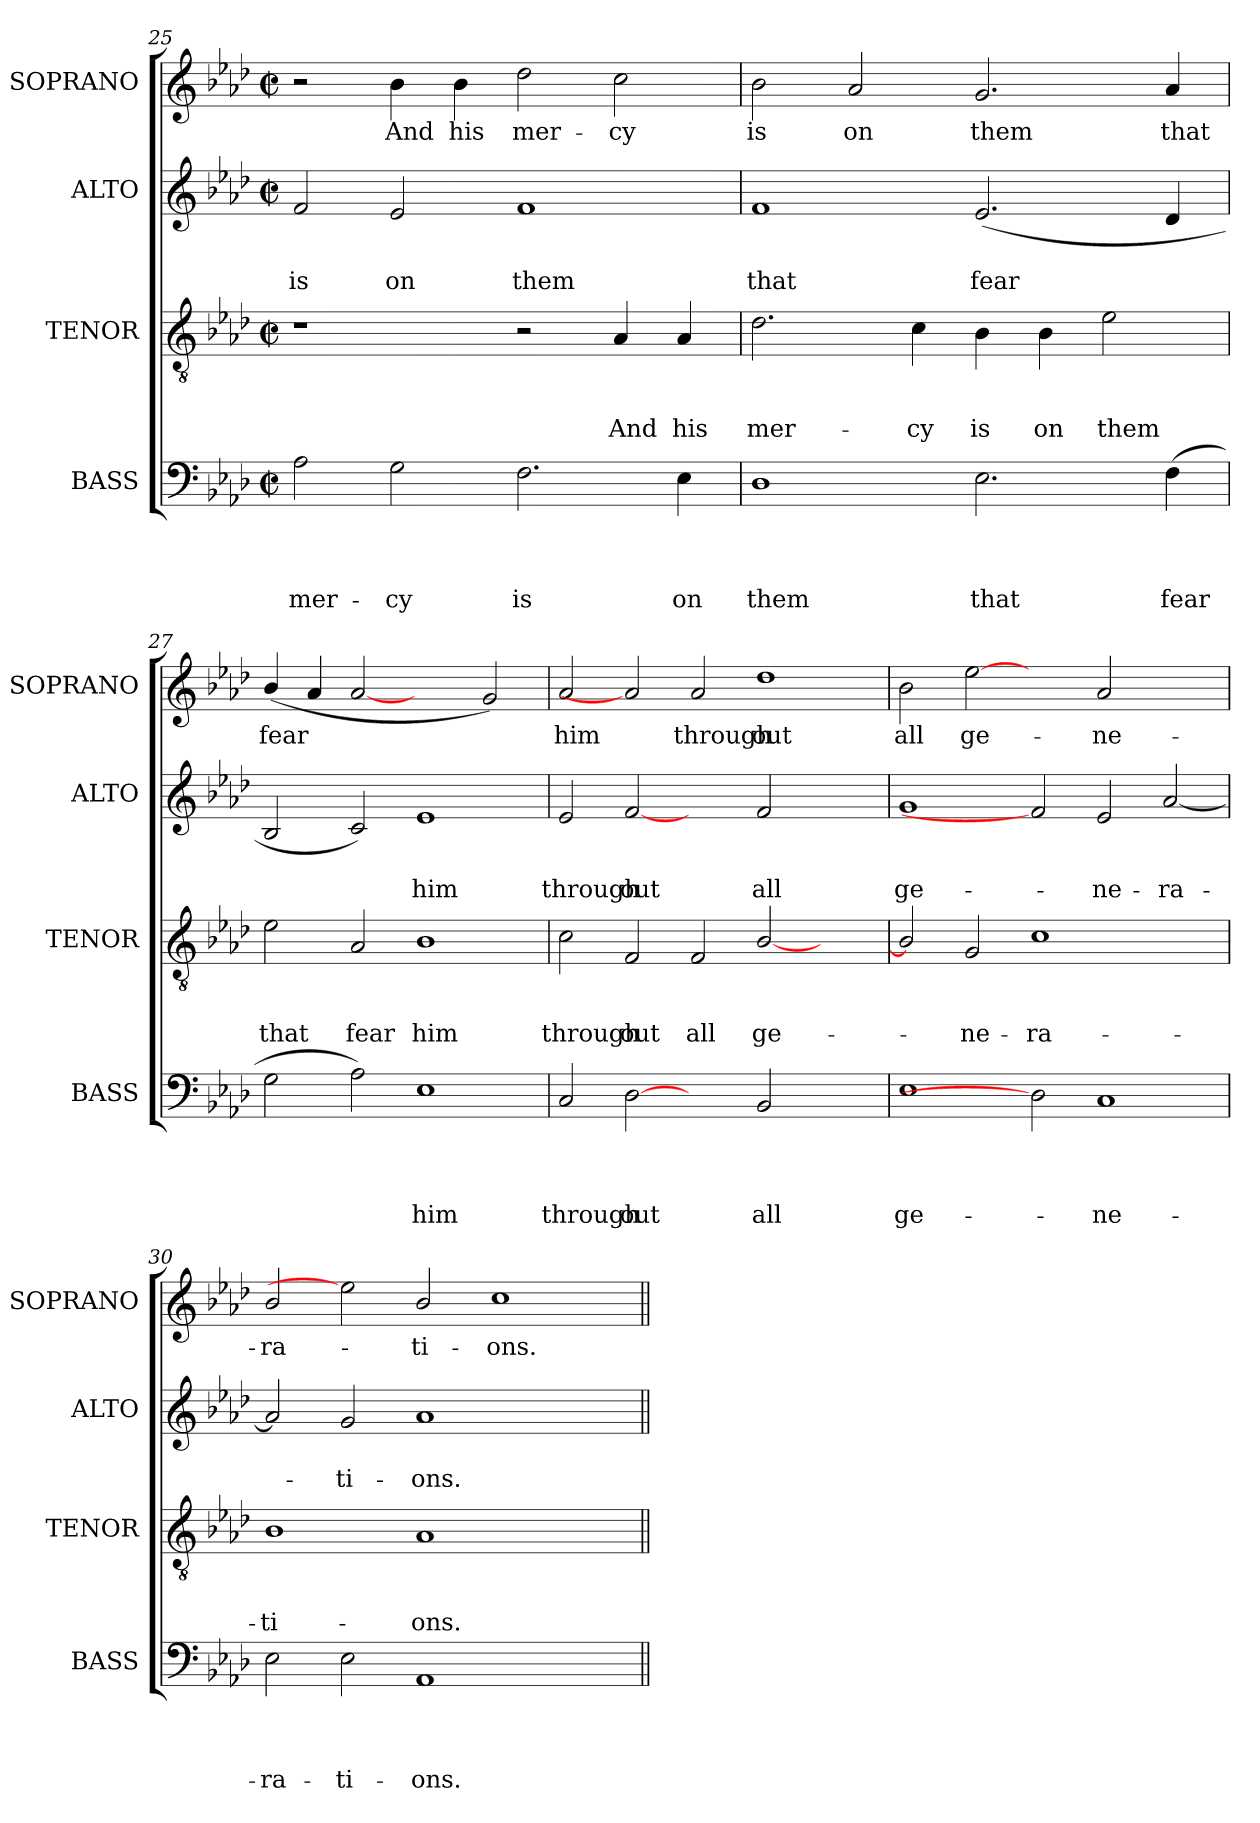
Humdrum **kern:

**kern	**text	**text	**text	**text	**kern	**text	**text	**text	**kern	**text	**text	**kern	**text
*part4	*part4	*part4	*part4	*part4	*part3	*part3	*part3	*part3	*part2	*part2	*part2	*part1	*part1
*staff4	*staff4	*staff4	*staff4	*staff4	*staff3	*staff3	*staff3	*staff3	*staff2	*staff2	*staff2	*staff1	*staff1
*I"BASS	*	*	*	*	*I"TENOR	*	*	*	*I"ALTO	*	*	*I"SOPRANO	*
*I'BASS	*	*	*	*	*I'TENOR	*	*	*	*I'ALTO	*	*	*I'SOPRANO	*
*clefF4	*	*	*	*	*clefGv2	*	*	*	*clefG2	*	*	*clefG2	*
*k[b-e-a-d-]	*	*	*	*	*k[b-e-a-d-]	*	*	*	*k[b-e-a-d-]	*	*	*k[b-e-a-d-]	*
*A-:	*	*	*	*	*A-:	*	*	*	*A-:	*	*	*A-:	*
*M2/2	*	*	*	*	*M2/2	*	*	*	*M2/2	*	*	*M2/2	*
*met(c|)	*	*	*	*	*met(c|)	*	*	*	*met(c|)	*	*	*met(c|)	*
=25	=25	=25	=25	=25	=25	=25	=25	=25	=25	=25	=25	=25	=25
!	!	!	!	!LO:LY:b	!	!	!	!	!	!	!LO:LY:b	!	!
2A-\	.	.	.	mer-	1r	.	.	.	2f/	.	is	2r	.
!	!	!	!	!LO:LY:b	!	!	!	!	!	!	!LO:LY:b	!	!LO:LY:b
2G\	.	.	.	-cy	.	.	.	.	2e-/	.	on	4b-\	And
!	!	!	!	!	!	!	!	!	!	!	!	!	!LO:LY:b
.	.	.	.	.	.	.	.	.	.	.	.	4b-\	his
!	!	!	!	!LO:LY:b	!	!	!	!	!	!	!LO:LY:b	!	!LO:LY:b
2.F\	.	.	.	is	2r	.	.	.	1f	.	them	2dd-\	mer-
!	!	!	!	!	!	!	!	!LO:LY:b	!	!	!	!	!LO:LY:b
.	.	.	.	.	4A-/	.	.	And	.	.	.	2cc\	-cy
!	!	!	!	!LO:LY:b	!	!	!	!LO:LY:b	!	!	!	!	!
4E-\	.	.	.	on	4A-/	.	.	his	.	.	.	.	.
!!LO:LB:g=z
=26	=26	=26	=26	=26	=26	=26	=26	=26	=26	=26	=26	=26	=26
!	!	!	!	!LO:LY:b	!	!	!	!LO:LY:b	!	!	!LO:LY:b	!	!LO:LY:b
1D-	.	.	.	them	2.d-\	.	.	mer-	1f	.	that	2b-\	is
!	!	!	!	!	!	!	!	!	!	!	!	!	!LO:LY:b
.	.	.	.	.	.	.	.	.	.	.	.	2a-/	on
!	!	!	!	!	!	!	!	!LO:LY:b	!	!	!	!	!
.	.	.	.	.	4c\	.	.	-cy	.	.	.	.	.
!	!	!	!	!LO:LY:b	!	!	!	!LO:LY:b	!	!	!LO:LY:b	!	!LO:LY:b
2.E-\	.	.	.	that	4B-\	.	.	is	(<2.e-/	.	fear	2.g/	them
!	!	!	!	!	!	!	!	!LO:LY:b	!	!	!	!	!
.	.	.	.	.	4B-\	.	.	on	.	.	.	.	.
!	!	!	!	!	!	!	!	!LO:LY:b	!	!	!	!	!
.	.	.	.	.	2e-\	.	.	them	.	.	.	.	.
!	!	!	!	!LO:LY:b	!	!	!	!	!	!	!	!	!LO:LY:b
(>4F\	.	.	.	fear	.	.	.	.	4d-/	.	.	4a-/	that
=27	=27	=27	=27	=27	=27	=27	=27	=27	=27	=27	=27	=27	=27
!	!	!	!	!	!	!	!	!LO:LY:b	!	!	!	!	!LO:LY:b
2G\	.	.	.	.	2e-\	.	.	that	2B-/	.	.	(<4b-/	fear
.	.	.	.	.	.	.	.	.	.	.	.	4a-/	.
!	!	!	!	!	!	!	!	!LO:LY:b	!	!	!	!	!
2A-\)	.	.	.	.	2A-/	.	.	fear	2c/)	.	.	[2a-	.
!	!	!	!	!LO:LY:b	!	!	!	!LO:LY:b	!	!	!LO:LY:b	!	!
1E-	.	.	.	him	1B-	.	.	him	1e-	.	him	2ryy	.
.	.	.	.	.	.	.	.	.	.	.	.	2g/)	.
=28	=28	=28	=28	=28	=28	=28	=28	=28	=28	=28	=28	=28	=28
!	!	!	!	!LO:LY:b	!	!	!	!LO:LY:b	!	!	!LO:LY:b	!	!LO:LY:b
2C/	.	.	.	through-	2c\	.	.	through-	2e-/	.	through-	2a-/	him
!	!	!	!	!LO:LY:b	!	!	!	!LO:LY:b	!	!	!LO:LY:b	!	!
[2D-	.	.	.	-out	2F/	.	.	-out	[2f	.	-out	2a-]	.
!	!	!	!	!	!	!	!	!LO:LY:b	!	!	!	!	!LO:LY:b
2ryy	.	.	.	.	2F/	.	.	all	2ryy	.	.	2a-/	through-
!	!	!	!	!LO:LY:b	!	!	!	!LO:LY:b	!	!	!LO:LY:b	!	!LO:LY:b:rj
2BB-/	.	.	.	all	[<2B-/	.	.	ge-	2f/	.	all	1dd-	-out
2ryy	.	.	.	.	2ryy	.	.	.	2ryy	.	.	.	.
=29	=29	=29	=29	=29	=29	=29	=29	=29	=29	=29	=29	=29	=29
!	!	!	!	!LO:LY:b	!	!	!	!	!	!	!LO:LY:b	!	!LO:LY:b
1E-	.	.	.	ge-	2B-/]	.	.	.	1g	.	ge-	2b-\	all
!	!	!	!	!	!	!	!	!LO:LY:b	!	!	!	!	!LO:LY:b
.	.	.	.	.	2G/	.	.	-ne-	.	.	.	[2ee-	ge-
!	!	!	!	!	!	!	!	!LO:LY:b	!	!	!	!	!
2D-]	.	.	.	.	1c	.	.	-ra-	2f]	.	.	2ryy	.
!	!	!	!	!LO:LY:b	!	!	!	!	!	!	!LO:LY:b	!	!LO:LY:b
1C	.	.	.	-ne-	.	.	.	.	2e-/	.	-ne-	2a-/	-ne-
!	!	!	!	!	!	!	!	!	!	!	!LO:LY:b	!	!
.	.	.	.	.	2ryy	.	.	.	[<2a-/	.	-ra-	2ryy	.
=30	=30	=30	=30	=30	=30	=30	=30	=30	=30	=30	=30	=30	=30
!	!	!	!	!LO:LY:b	!	!	!	!LO:LY:b	!	!	!	!	!LO:LY:b
2E-\	.	.	.	-ra-	1B-	.	.	-ti-	2a-/]	.	.	2b-/	-ra-
!	!	!	!	!LO:LY:b	!	!	!	!	!	!	!LO:LY:b	!	!
2E-\	.	.	.	-ti-	.	.	.	.	2g/	.	-ti-	2ee-]	.
!	!	!	!	!LO:LY:b	!	!	!	!LO:LY:b	!	!	!LO:LY:b	!	!LO:LY:b
1AA-	.	.	.	-ons.	1A-	.	.	-ons.	1a-	.	-ons.	2b-/	-ti-
!	!	!	!	!	!	!	!	!	!	!	!	!	!LO:LY:b
.	.	.	.	.	.	.	.	.	.	.	.	1cc	-ons.
2ryy	.	.	.	.	2ryy	.	.	.	2ryy	.	.	.	.
=||	=||	=||	=||	=||	=||	=||	=||	=||	=||	=||	=||	=||	=||
*-	*-	*-	*-	*-	*-	*-	*-	*-	*-	*-	*-	*-	*-
